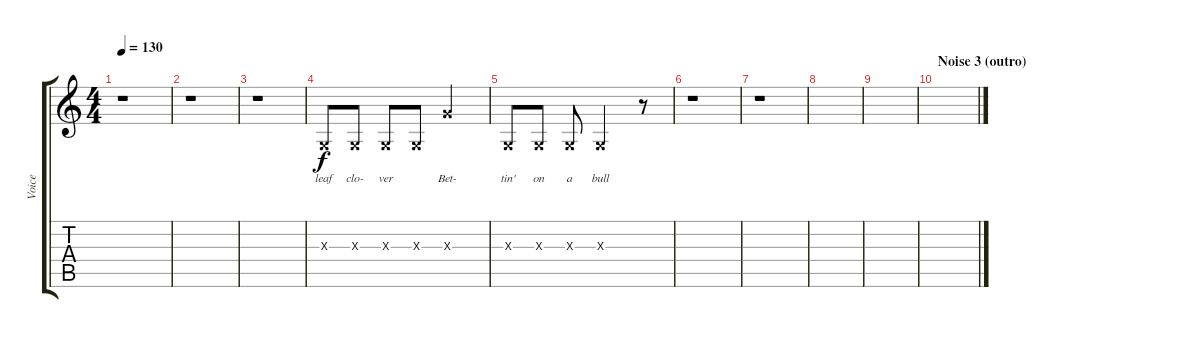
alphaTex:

\track ("Voice" "Voice") {instrument sopranosax}
\staff {score tabs}
\tuning (E4 B3 G3 D3 A2 E2) {hide}
\ts (4 4)
\tempo 130
\clef g2
\ks c
r.1{dy f} |
r.1 |
r.1 |
0.3{x}.8{lyrics (0 "leaf") lyrics (1 "") lyrics (2 "") lyrics (3 "") lyrics (4 "")} 0.3{x}.8{lyrics (0 "clo-") lyrics (1 "") lyrics (2 "") lyrics (3 "") lyrics (4 "")} 0.3{x}.8{lyrics (0 "ver") lyrics (1 "") lyrics (2 "") lyrics (3 "") lyrics (4 "")} 0.3{x}.8{lyrics (0 "") lyrics (1 "") lyrics (2 "") lyrics (3 "") lyrics (4 "")} 12.3{x}.2{lyrics (0 "Bet-") lyrics (1 "") lyrics (2 "") lyrics (3 "") lyrics (4 "")} |
0.3{x}.8{lyrics (0 "tin'") lyrics (1 "") lyrics (2 "") lyrics (3 "") lyrics (4 "")} 0.3{x}.8{lyrics (0 "on") lyrics (1 "") lyrics (2 "") lyrics (3 "") lyrics (4 "")} 0.3{x}.8{lyrics (0 "a") lyrics (1 "") lyrics (2 "") lyrics (3 "") lyrics (4 "")} 0.3{x}.2{lyrics (0 "bull") lyrics (1 "") lyrics (2 "") lyrics (3 "") lyrics (4 "")} r.8 |
r.1 |
r.1 |
|
|
\section ("" "Noise 3 (outro)")
